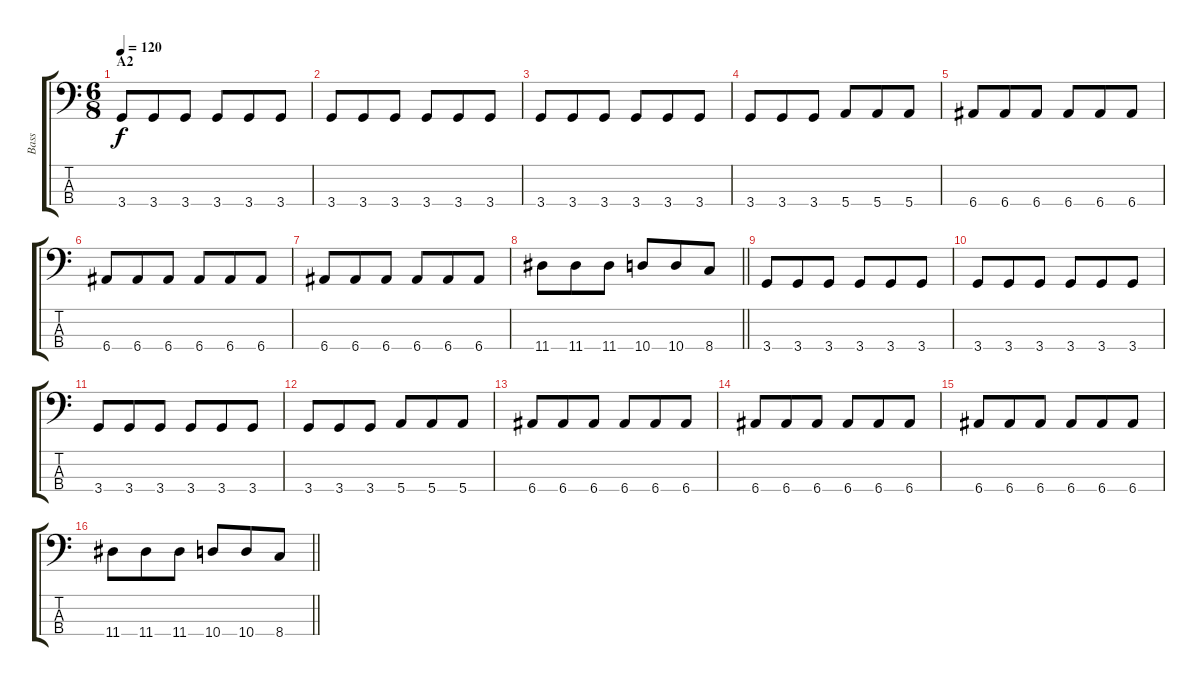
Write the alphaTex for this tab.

\track ("Bass" "Bass") {instrument electricbassfinger}
\staff {score tabs}
\tuning (G2 D2 A1 E1) {hide}
\ts (6 8)
\section ("" "A2")
\tempo 120
\clef f4
\ks c
3.4.8{dy f} 3.4.8 3.4.8 3.4.8 3.4.8 3.4.8 |
3.4.8 3.4.8 3.4.8 3.4.8 3.4.8 3.4.8 |
3.4.8 3.4.8 3.4.8 3.4.8 3.4.8 3.4.8 |
3.4.8 3.4.8 3.4.8 5.4.8 5.4.8 5.4.8 |
6.4.8 6.4.8 6.4.8 6.4.8 6.4.8 6.4.8 |
6.4.8 6.4.8 6.4.8 6.4.8 6.4.8 6.4.8 |
6.4.8 6.4.8 6.4.8 6.4.8 6.4.8 6.4.8 |
\barLineRight lightlight
11.4.8 11.4.8 11.4.8 10.4.8 10.4.8 8.4.8 |
3.4.8 3.4.8 3.4.8 3.4.8 3.4.8 3.4.8 |
3.4.8 3.4.8 3.4.8 3.4.8 3.4.8 3.4.8 |
3.4.8 3.4.8 3.4.8 3.4.8 3.4.8 3.4.8 |
3.4.8 3.4.8 3.4.8 5.4.8 5.4.8 5.4.8 |
6.4.8 6.4.8 6.4.8 6.4.8 6.4.8 6.4.8 |
6.4.8 6.4.8 6.4.8 6.4.8 6.4.8 6.4.8 |
6.4.8 6.4.8 6.4.8 6.4.8 6.4.8 6.4.8 |
\barLineRight lightlight
11.4.8 11.4.8 11.4.8 10.4.8 10.4.8 8.4.8
